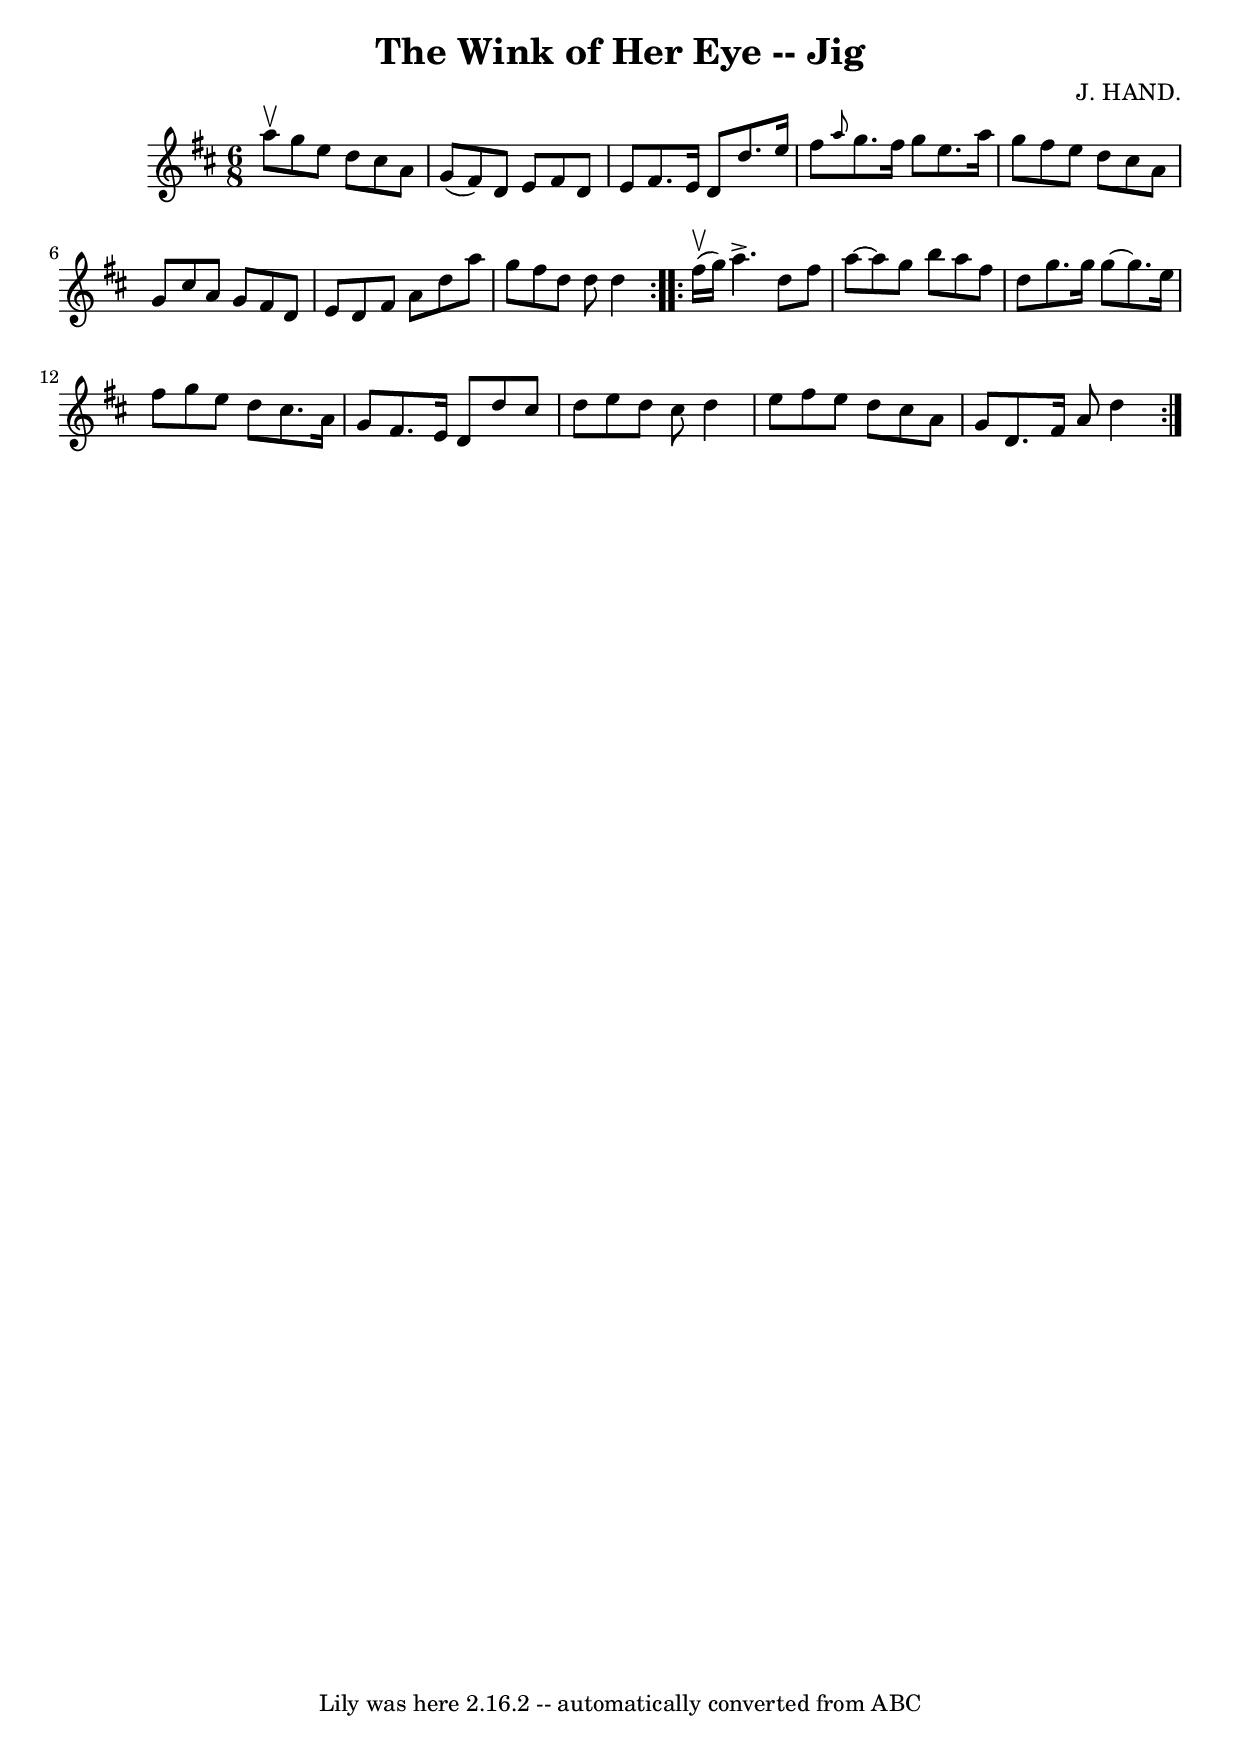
\version "2.16.2"
\include "Mammoth.ily"
\header {
	%% book = "Ryan's Mammoth Collection"
	composer = "J. HAND."
	crossRefNumber = "1"
	footnotes = "\\\\85 437"
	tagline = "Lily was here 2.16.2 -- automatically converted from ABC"
	title = "The Wink of Her Eye -- Jig"
}
voicedefault =  {


\repeat volta 2 {
\time 6/8 
\key d \major a''8^\upbow |
 g''8 e''8 d''8    
cis''8 a'8 g'8 (|
 fis'8) d'8 e'8 fis'8 d'8    
e'8    |
 fis'8. e'16 d'8 d''8. e''16 fis''8    |
 
\grace { a''8  } g''8. fis''16 g''8 e''8. a''16 g''8    
|
 fis''8 e''8 d''8 cis''8 a'8 g'8    |
   
cis''8 a'8 g'8 fis'8 d'8 e'8    |
 d'8 fis'8 a'8   
 d''8 a''8 g''8    |
 fis''8 d''8 d''8 d''4  }     
\repeat volta 2 { fis''16^\upbow(g''16) |
 a''4.^\accent   
d''8 fis''8 a''8   ~    |
 a''8 g''8 b''8 a''8 fis''8 
 d''8    |
 g''8. g''16 g''8   ~ g''8. e''16 fis''8    
|
 g''8 e''8 d''8 cis''8. a'16 g'8    |
     
fis'8. e'16 d'8 d''8 cis''8 d''8    |
 e''8 d''8    
cis''8 d''4 e''8    |
 fis''8 e''8 d''8 cis''8 a'8    
g'8    |
 d'8. fis'16 a'8 d''4  }   
}

\score{
    <<

	\context Staff="default"
	{
	    \voicedefault 
	}

    >>
	\layout {
	}
	\midi {}
}
